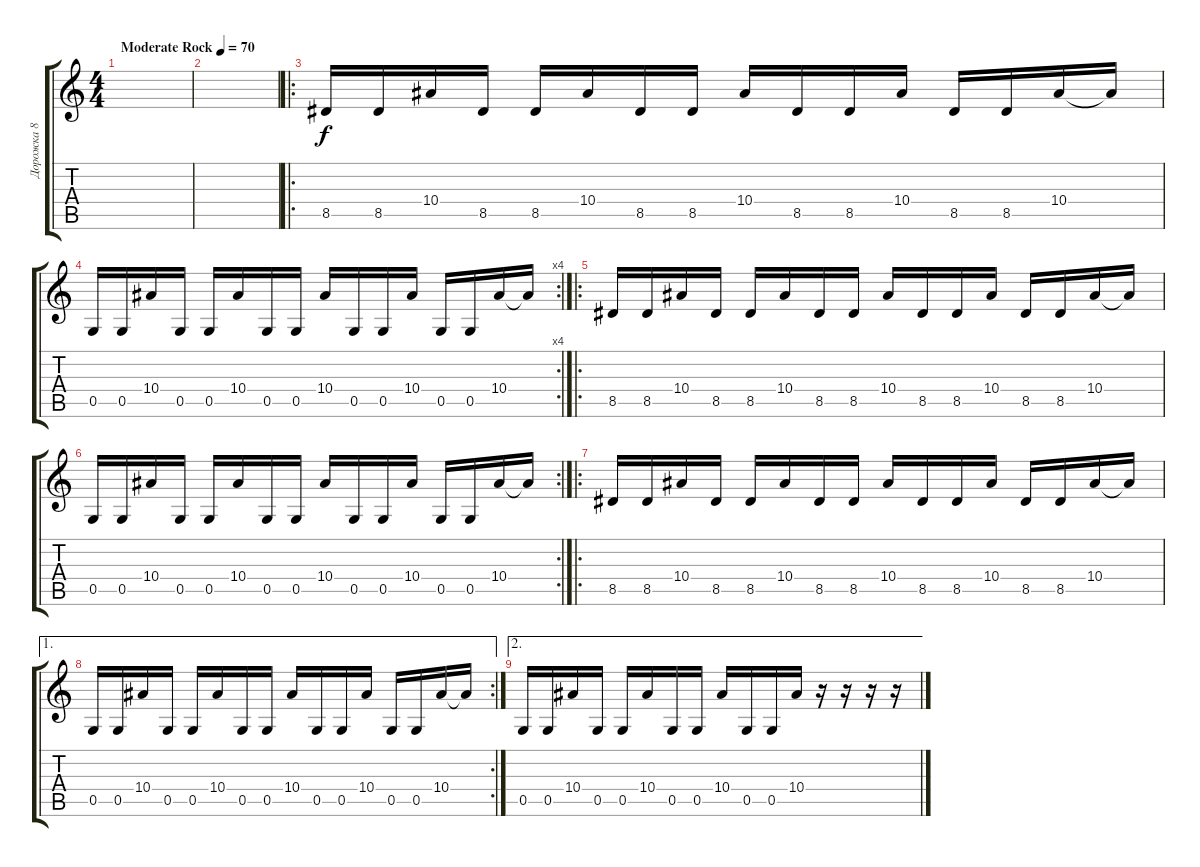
\track ("Дорожка 8" "Дорожка 8") {instrument electricguitarclean}
\staff {score tabs}
\tuning (D4 A3 F3 C3 G2 C2) {hide}
\ts (4 4)
\tempo (70 "Moderate Rock")
\clef g2
\ks c
|
|
\ro
8.5.16 8.5.16 10.4.16 8.5.16 8.5.16 10.4.16 8.5.16 8.5.16 10.4.16 8.5.16 8.5.16 10.4.16 8.5.16 8.5.16 10.4.16 10.4{t}.16 |
\rc 4
0.5.16 0.5.16 10.4.16 0.5.16 0.5.16 10.4.16 0.5.16 0.5.16 10.4.16 0.5.16 0.5.16 10.4.16 0.5.16 0.5.16 10.4.16 10.4{t}.16 |
\ro
8.5.16 8.5.16 10.4.16 8.5.16 8.5.16 10.4.16 8.5.16 8.5.16 10.4.16 8.5.16 8.5.16 10.4.16 8.5.16 8.5.16 10.4.16 10.4{t}.16 |
\rc 2
0.5.16 0.5.16 10.4.16 0.5.16 0.5.16 10.4.16 0.5.16 0.5.16 10.4.16 0.5.16 0.5.16 10.4.16 0.5.16 0.5.16 10.4.16 10.4{t}.16 |
\ro
8.5.16 8.5.16 10.4.16 8.5.16 8.5.16 10.4.16 8.5.16 8.5.16 10.4.16 8.5.16 8.5.16 10.4.16 8.5.16 8.5.16 10.4.16 10.4{t}.16 |
\ae 1
\rc 2
0.5.16 0.5.16 10.4.16 0.5.16 0.5.16 10.4.16 0.5.16 0.5.16 10.4.16 0.5.16 0.5.16 10.4.16 0.5.16 0.5.16 10.4.16 10.4{t}.16 |
\ae 2
0.5.16 0.5.16 10.4.16 0.5.16 0.5.16 10.4.16 0.5.16 0.5.16 10.4.16 0.5.16 0.5.16 10.4.16 r.16 r.16 r.16 r.16
